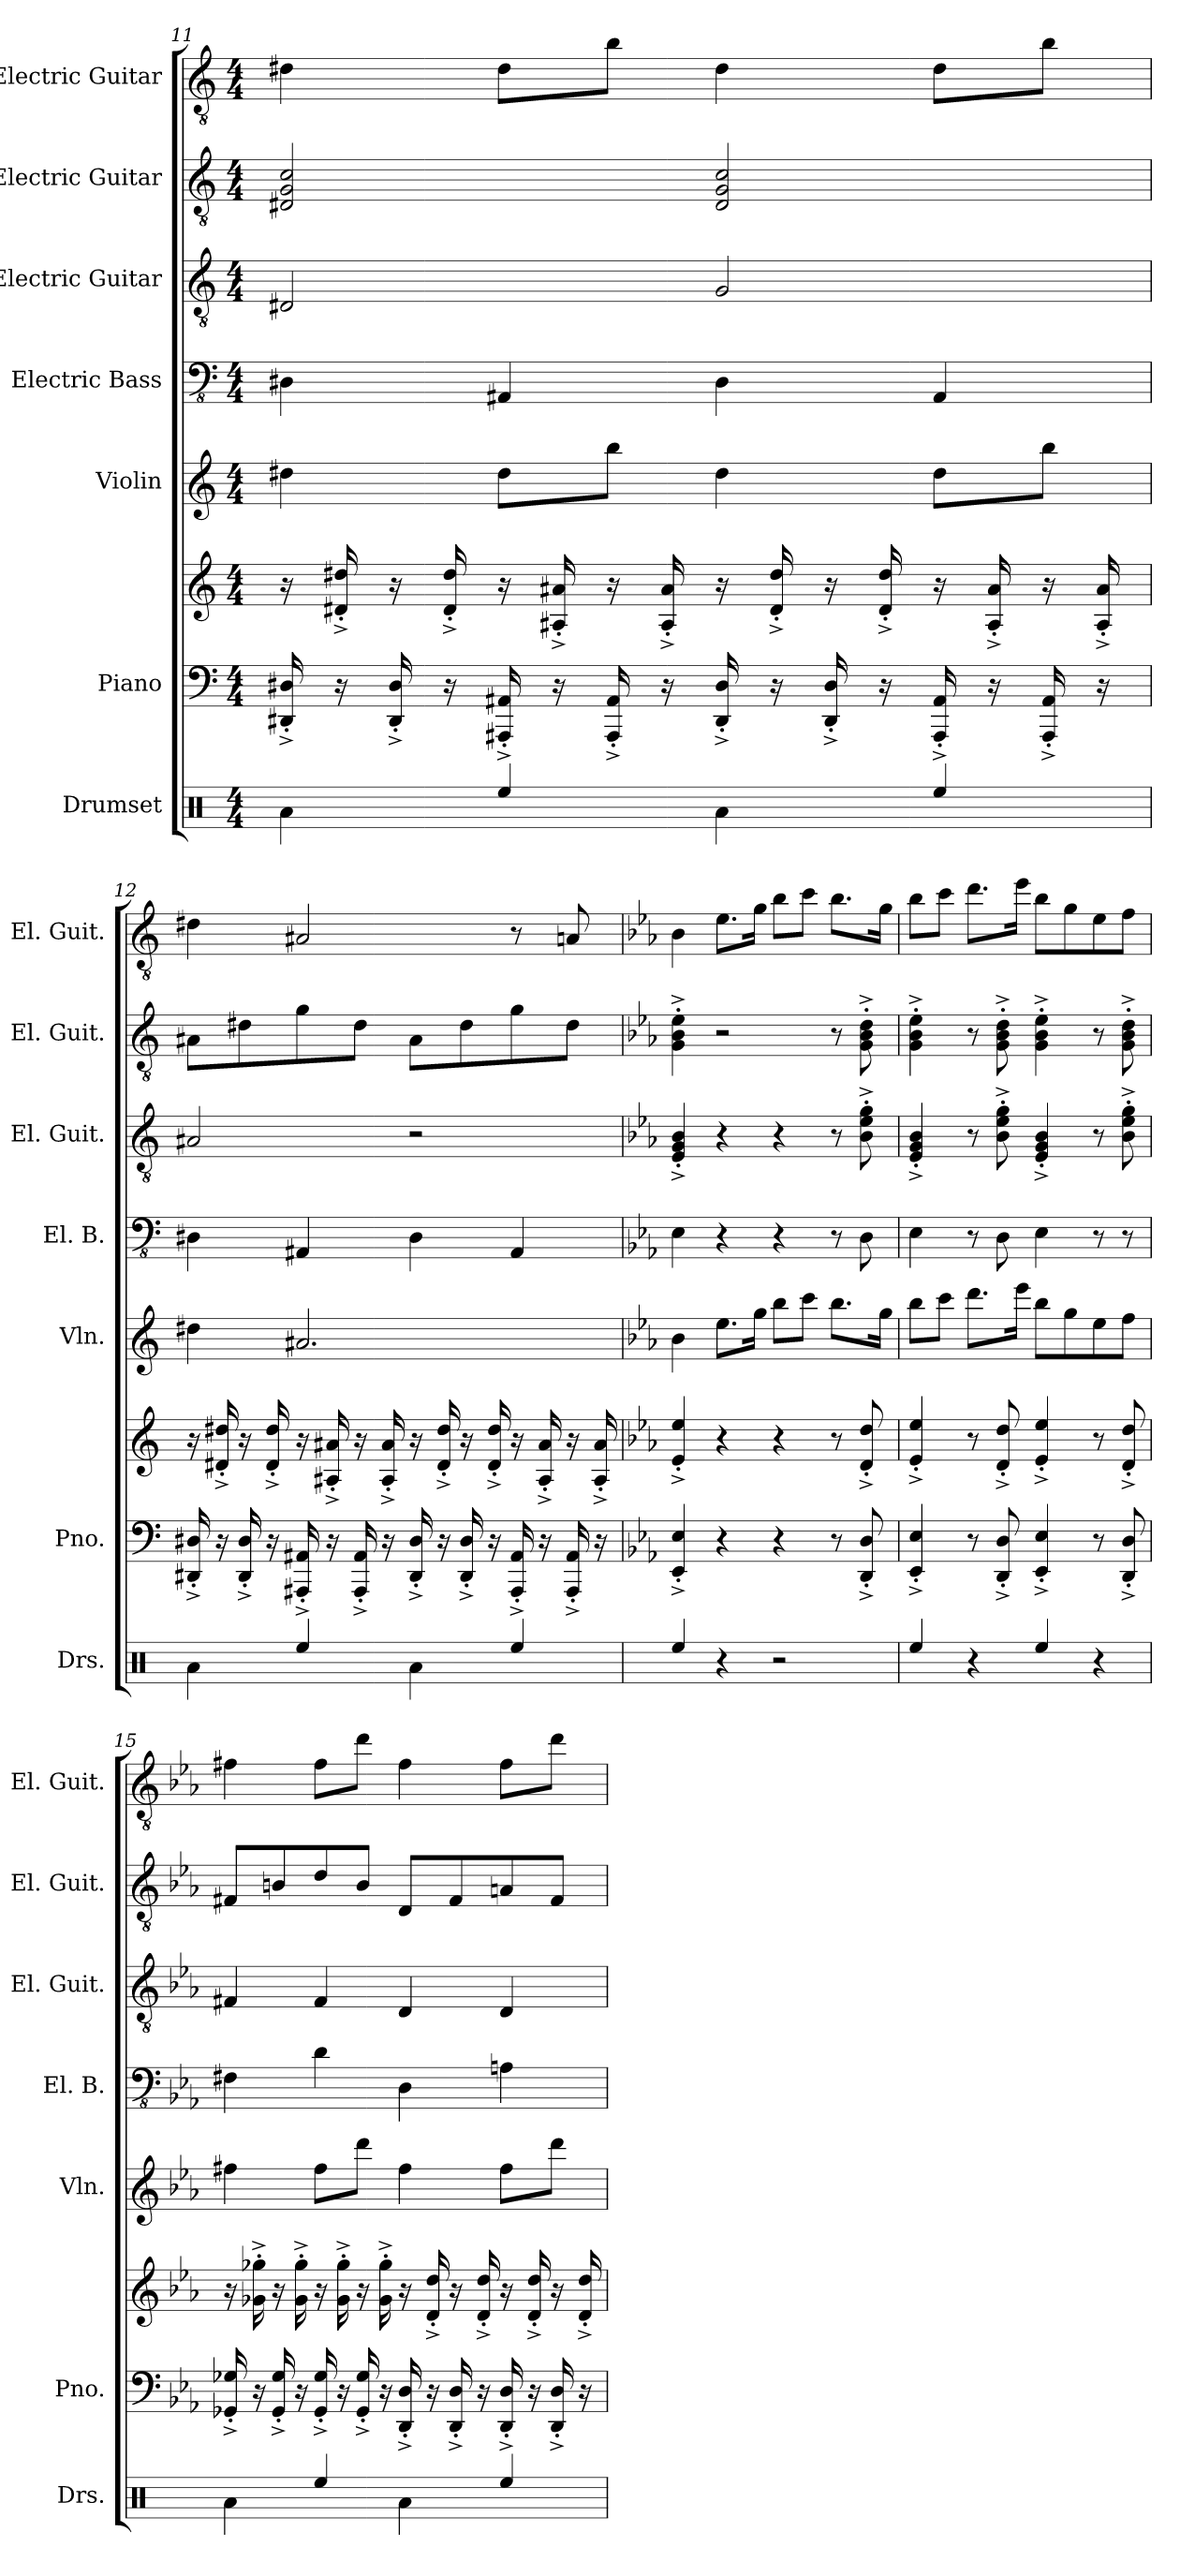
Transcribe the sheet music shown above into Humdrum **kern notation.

**kern	**kern	**kern	**kern	**kern	**kern	**kern	**kern
*part7	*part6	*part6	*part5	*part4	*part3	*part2	*part1
*staff8	*staff7	*staff6	*staff5	*staff4	*staff3	*staff2	*staff1
*I"Drumset	*I"Piano	*	*I"Violin	*I"Electric Bass	*I"Electric Guitar	*I"Electric Guitar	*I"Electric Guitar
*I'Drs.	*I'Pno.	*	*I'Vln.	*I'El. B.	*I'El. Guit.	*I'El. Guit.	*I'El. Guit.
*clefX	*clefF4	*clefG2	*clefG2	*clefFv4	*clefGv2	*clefGv2	*clefGv2
*k[]	*k[]	*k[]	*k[]	*k[]	*k[]	*k[]	*k[]
*M4/4	*M4/4	*M4/4	*M4/4	*M4/4	*M4/4	*M4/4	*M4/4
=11	=11	=11	=11	=11	=11	=11	=11
4Ra\	16DD#X/^' 16D#X/^'	16r	4dd#X\	4DD#X\	2D#X/	2D#X/ 2G/ 2c/	4d#X\
.	16r	16d#X/^' 16dd#X/^'	.	.	.	.	.
.	16DD#/^' 16D#/^'	16r	.	.	.	.	.
.	16r	16d#/^' 16dd#/^'	.	.	.	.	.
4Ree/	16AAA#X/^' 16AA#X/^'	16r	8dd#\L	4AAA#X/	.	.	8d#\L
.	16r	16A#X/^' 16a#X/^'	.	.	.	.	.
.	16AAA#/^' 16AA#/^'	16r	8bb\J	.	.	.	8b\J
.	16r	16A#/^' 16a#/^'	.	.	.	.	.
4Ra\	16DD#/^' 16D#/^'	16r	4dd#\	4DD#\	2G/	2D#/ 2G/ 2c/	4d#\
.	16r	16d#/^' 16dd#/^'	.	.	.	.	.
.	16DD#/^' 16D#/^'	16r	.	.	.	.	.
.	16r	16d#/^' 16dd#/^'	.	.	.	.	.
4Ree/	16AAA#/^' 16AA#/^'	16r	8dd#\L	4AAA#/	.	.	8d#\L
.	16r	16A#/^' 16a#/^'	.	.	.	.	.
.	16AAA#/^' 16AA#/^'	16r	8bb\J	.	.	.	8b\J
.	16r	16A#/^' 16a#/^'	.	.	.	.	.
!!LO:PB:g=z
=12	=12	=12	=12	=12	=12	=12	=12
4Ra\	16DD#X/^' 16D#X/^'	16r	4dd#X\	4DD#X\	2A#X/	8A#X\L	4d#X\
.	16r	16d#X/^' 16dd#X/^'	.	.	.	.	.
.	16DD#/^' 16D#/^'	16r	.	.	.	8d#X\	.
.	16r	16d#/^' 16dd#/^'	.	.	.	.	.
4Ree/	16AAA#X/^' 16AA#X/^'	16r	2.a#X/	4AAA#X/	.	8g\	2A#X/
.	16r	16A#X/^' 16a#X/^'	.	.	.	.	.
.	16AAA#/^' 16AA#/^'	16r	.	.	.	8d#\J	.
.	16r	16A#/^' 16a#/^'	.	.	.	.	.
4Ra\	16DD#/^' 16D#/^'	16r	.	4DD#\	2r	8A#\L	.
.	16r	16d#/^' 16dd#/^'	.	.	.	.	.
.	16DD#/^' 16D#/^'	16r	.	.	.	8d#\	.
.	16r	16d#/^' 16dd#/^'	.	.	.	.	.
4Ree/	16AAA#/^' 16AA#/^'	16r	.	4AAA#/	.	8g\	8r
.	16r	16A#/^' 16a#/^'	.	.	.	.	.
.	16AAA#/^' 16AA#/^'	16r	.	.	.	8d#\J	8An/
.	16r	16A#/^' 16a#/^'	.	.	.	.	.
=13	=13	=13	=13	=13	=13	=13	=13
*	*k[b-e-a-]	*k[b-e-a-]	*k[b-e-a-]	*k[b-e-a-]	*k[b-e-a-]	*k[b-e-a-]	*k[b-e-a-]
4Ree/	4EE-/^' 4E-/^'	4e-/^' 4ee-/^'	4b-\	4EE-\	4E-/^' 4G/^' 4B-/^'	4G\^' 4B-\^' 4e-\^'	4B-\
4r	4r	4r	8.ee-\L	4r	4r	2r	8.e-\L
.	.	.	16gg\Jk	.	.	.	16g\Jk
2r	4r	4r	8bb-\L	4r	4r	.	8b-\L
.	.	.	8ccc\J	.	.	.	8cc\J
.	8r	8r	8.bb-\L	8r	8r	8r	8.b-\L
.	8DD/^' 8D/^'	8d/^' 8dd/^'	.	8DD\	8B-\^' 8e-\^' 8g\^'	8G\^' 8B-\^' 8d\^'	.
.	.	.	16gg\Jk	.	.	.	16g\Jk
!!LO:PB:g=z
=14	=14	=14	=14	=14	=14	=14	=14
4Ree/	4EE-/^' 4E-/^'	4e-/^' 4ee-/^'	8bb-\L	4EE-\	4E-/^' 4G/^' 4B-/^'	4G\^' 4B-\^' 4e-\^'	8b-\L
.	.	.	8ccc\J	.	.	.	8cc\J
4r	8r	8r	8.ddd\L	8r	8r	8r	8.dd\L
.	8DD/^' 8D/^'	8d/^' 8dd/^'	.	8DD\	8B-\^' 8e-\^' 8g\^'	8G\^' 8B-\^' 8d\^'	.
.	.	.	16eee-\Jk	.	.	.	16ee-\Jk
4Ree/	4EE-/^' 4E-/^'	4e-/^' 4ee-/^'	8bb-\L	4EE-\	4E-/^' 4G/^' 4B-/^'	4G\^' 4B-\^' 4e-\^'	8b-\L
.	.	.	8gg\	.	.	.	8g\
4r	8r	8r	8ee-\	8r	8r	8r	8e-\
.	8DD/^' 8D/^'	8d/^' 8dd/^'	8ff\J	8r	8B-\^' 8e-\^' 8g\^'	8G\^' 8B-\^' 8d\^'	8f\J
=15	=15	=15	=15	=15	=15	=15	=15
4Ra\	16GG-X/^' 16G-X/^'	16r	4ff#X\	4FF#X\	4F#X/	8F#X/L	4f#X\
.	16r	16g-X\^' 16gg-X\^'	.	.	.	.	.
.	16GG-/^' 16G-/^'	16r	.	.	.	8Bn/	.
.	16r	16g-\^' 16gg-\^'	.	.	.	.	.
4Ree/	16GG-/^' 16G-/^'	16r	8ff#\L	4D\	4F#/	8d/	8f#\L
.	16r	16g-\^' 16gg-\^'	.	.	.	.	.
.	16GG-/^' 16G-/^'	16r	8ddd\J	.	.	8B/J	8dd\J
.	16r	16g-\^' 16gg-\^'	.	.	.	.	.
4Ra\	16DD/^' 16D/^'	16r	4ff#\	4DD\	4D/	8D/L	4f#\
.	16r	16d/^' 16dd/^'	.	.	.	.	.
.	16DD/^' 16D/^'	16r	.	.	.	8F#/	.
.	16r	16d/^' 16dd/^'	.	.	.	.	.
4Ree/	16DD/^' 16D/^'	16r	8ff#\L	4AAn\	4D/	8An/	8f#\L
.	16r	16d/^' 16dd/^'	.	.	.	.	.
.	16DD/^' 16D/^'	16r	8ddd\J	.	.	8F#/J	8dd\J
.	16r	16d/^' 16dd/^'	.	.	.	.	.
=	=	=	=	=	=	=	=
*-	*-	*-	*-	*-	*-	*-	*-
